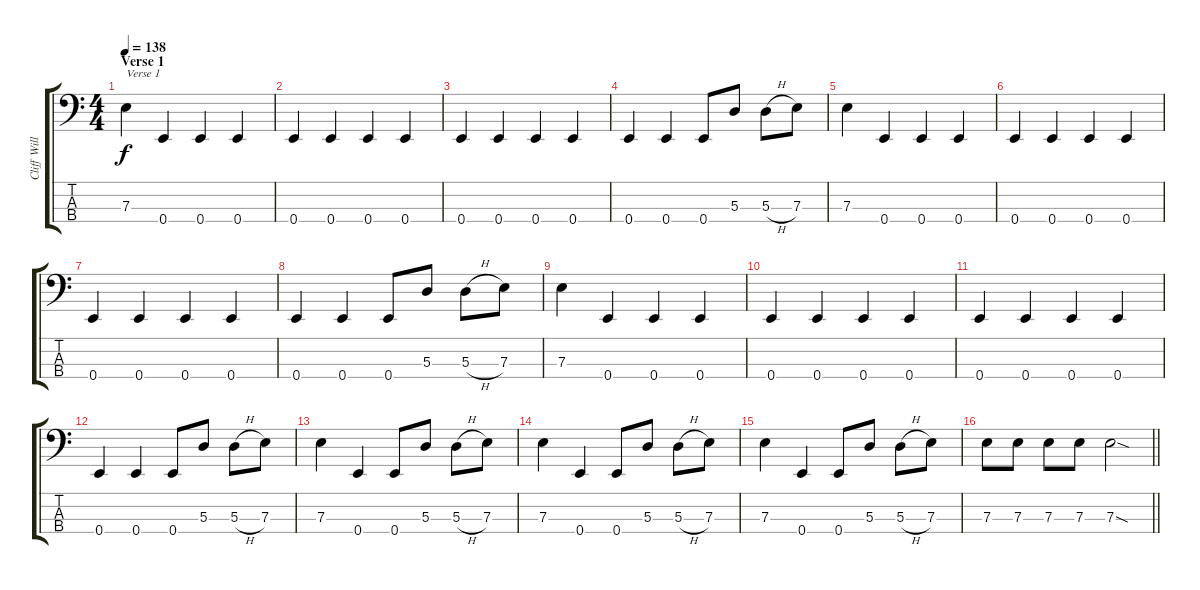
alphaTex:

\track ("Cliff Williams" "Cliff Will") {instrument electricbasspick}
\staff {score tabs}
\tuning (G2 D2 A1 E1) {hide}
\ts (4 4)
\section ("" "Verse 1")
\tempo 138
\clef f4
\ks c
7.3.4{txt "Verse 1" dy f} 0.4.4 0.4.4 0.4.4 |
0.4.4 0.4.4 0.4.4 0.4.4 |
0.4.4 0.4.4 0.4.4 0.4.4 |
0.4.4 0.4.4 0.4.8 5.3.8 5.3{h}.8 7.3.8 |
7.3.4 0.4.4 0.4.4 0.4.4 |
0.4.4 0.4.4 0.4.4 0.4.4 |
0.4.4 0.4.4 0.4.4 0.4.4 |
0.4.4 0.4.4 0.4.8 5.3.8 5.3{h}.8 7.3.8 |
7.3.4 0.4.4 0.4.4 0.4.4 |
0.4.4 0.4.4 0.4.4 0.4.4 |
0.4.4 0.4.4 0.4.4 0.4.4 |
0.4.4 0.4.4 0.4.8 5.3.8 5.3{h}.8 7.3.8 |
7.3.4 0.4.4 0.4.8 5.3.8 5.3{h}.8 7.3.8 |
7.3.4 0.4.4 0.4.8 5.3.8 5.3{h}.8 7.3.8 |
7.3.4 0.4.4 0.4.8 5.3.8 5.3{h}.8 7.3.8 |
\barLineRight lightlight
7.3.8 7.3.8 7.3.8 7.3.8 7.3{sod}.2
